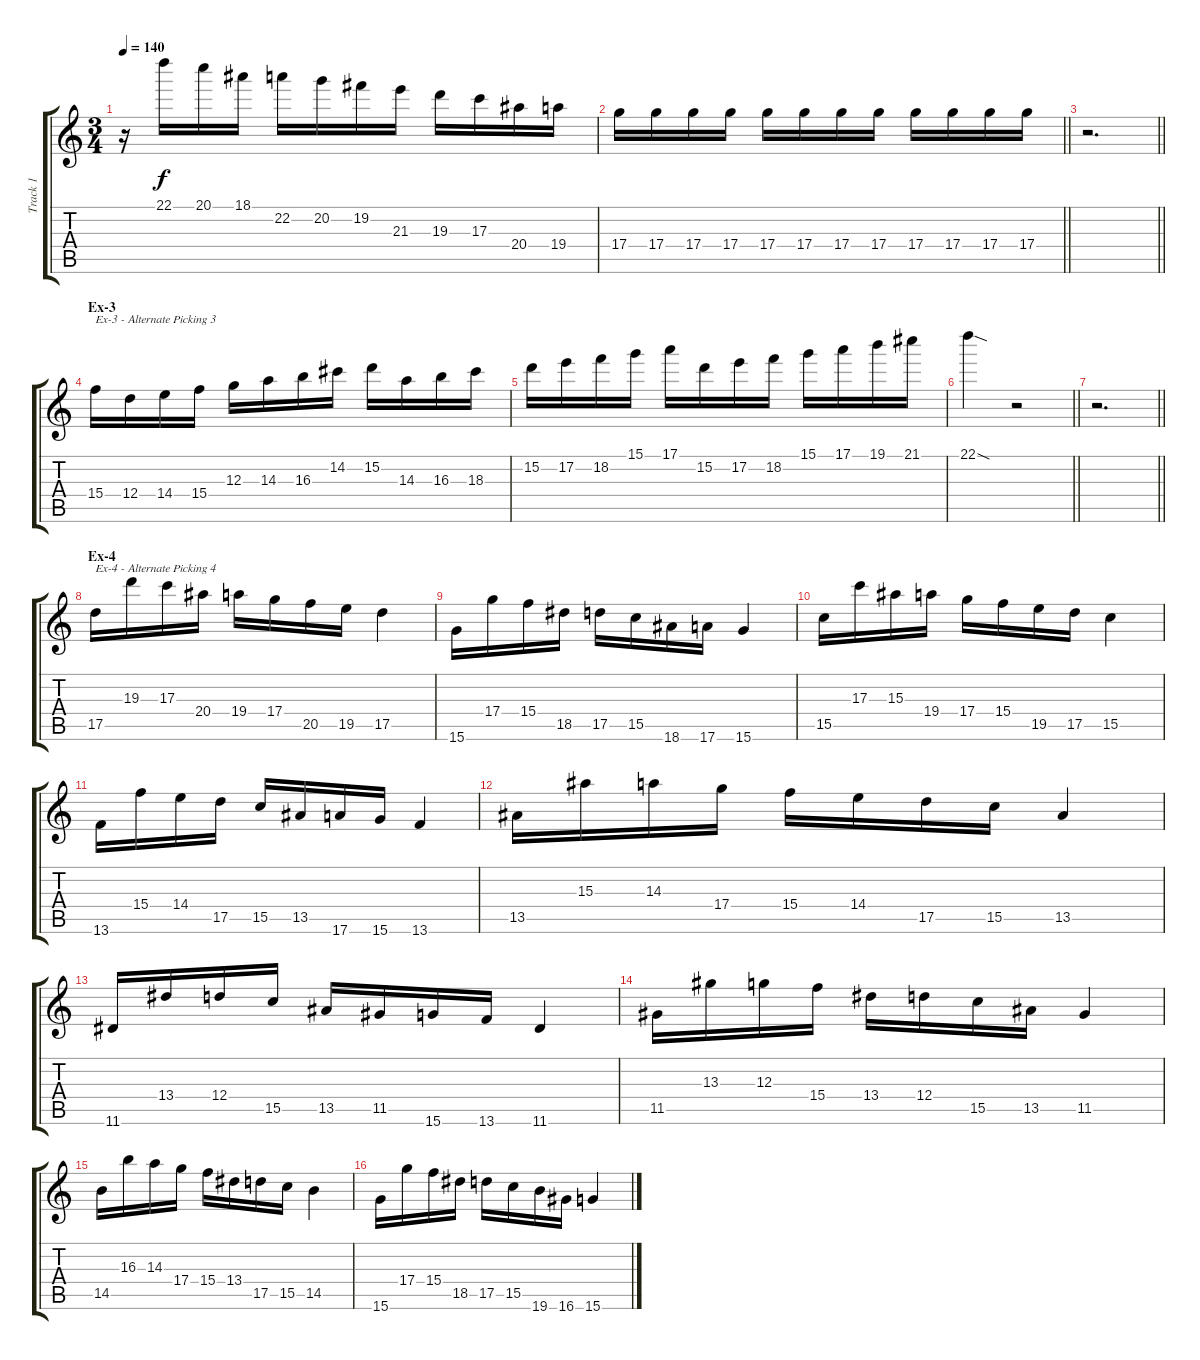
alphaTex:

\track ("Track 1" "Track 1") {instrument distortionguitar}
\staff {score tabs}
\tuning (E4 B3 G3 D3 A2 E2) {hide}
\ts (3 4)
\tempo 140
\clef g2
\ks aminor
r.16{dy f} 22.1.16 20.1.16 18.1.16 22.2.16 20.2.16 19.2.16 21.3.16 19.3.16 17.3.16 20.4.16 19.4.16 |
\barLineRight lightlight
17.4.16 17.4.16 17.4.16 17.4.16 17.4.16 17.4.16 17.4.16 17.4.16 17.4.16 17.4.16 17.4.16 17.4.16 |
\barLineRight lightlight
r.2{d} |
\section ("" "Ex-3")
15.4.16{txt "Ex-3 - Alternate Picking 3"} 12.4.16 14.4.16 15.4.16 12.3.16 14.3.16 16.3.16 14.2.16 15.2.16 14.3.16 16.3.16 18.3.16 |
15.2.16 17.2.16 18.2.16 15.1.16 17.1.16 15.2.16 17.2.16 18.2.16 15.1.16 17.1.16 19.1.16 21.1.16 |
\barLineRight lightlight
22.1{sod}.4 r.2 |
\barLineRight lightlight
r.2{d} |
\section ("" "Ex-4")
17.5.16{txt "Ex-4 - Alternate Picking 4"} 19.3.16 17.3.16 20.4.16 19.4.16 17.4.16 20.5.16 19.5.16 17.5.4 |
15.6.16 17.4.16 15.4.16 18.5.16 17.5.16 15.5.16 18.6.16 17.6.16 15.6.4 |
15.5.16 17.3.16 15.3.16 19.4.16 17.4.16 15.4.16 19.5.16 17.5.16 15.5.4 |
13.6.16 15.4.16 14.4.16 17.5.16 15.5.16 13.5.16 17.6.16 15.6.16 13.6.4 |
13.5.16 15.3.16 14.3.16 17.4.16 15.4.16 14.4.16 17.5.16 15.5.16 13.5.4 |
11.6.16 13.4.16 12.4.16 15.5.16 13.5.16 11.5.16 15.6.16 13.6.16 11.6.4 |
11.5.16 13.3.16 12.3.16 15.4.16 13.4.16 12.4.16 15.5.16 13.5.16 11.5.4 |
14.5.16 16.3.16 14.3.16 17.4.16 15.4.16 13.4.16 17.5.16 15.5.16 14.5.4 |
15.6.16 17.4.16 15.4.16 18.5.16 17.5.16 15.5.16 19.6.16 16.6.16 15.6.4
